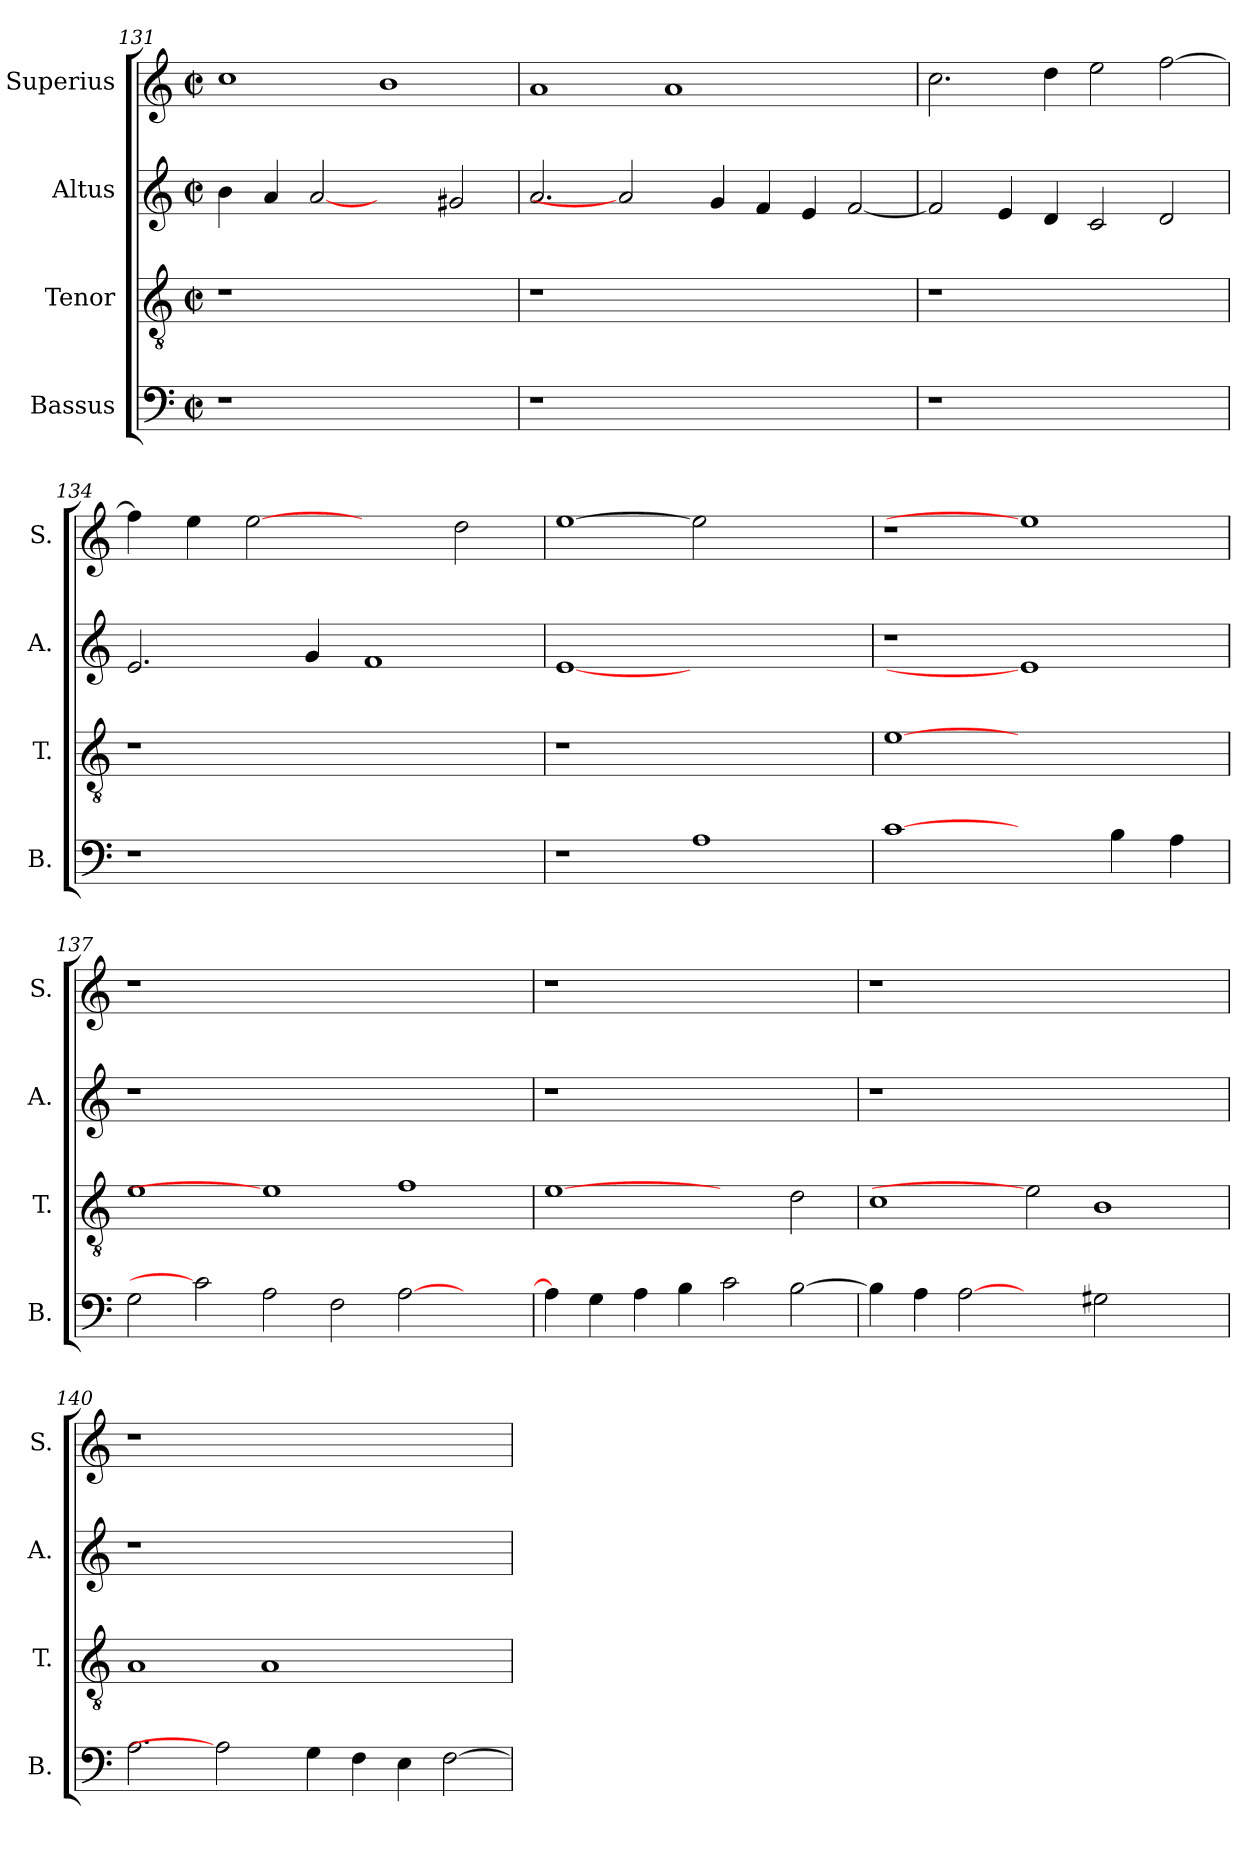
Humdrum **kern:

**kern	**kern	**kern	**kern
*part4	*part3	*part2	*part1
*staff4	*staff3	*staff2	*staff1
*I"Bassus	*I"Tenor	*I"Altus	*I"Superius
*I'B.	*I'T.	*I'A.	*I'S.
*clefF4	*clefGv2	*clefG2	*clefG2
*	*ITrd7c12	*	*
*k[]	*k[]	*k[]	*k[]
*C:	*C:	*C:	*C:
*M2/2	*M2/2	*M2/2	*M2/2
*met(c|)	*met(c|)	*met(c|)	*met(c|)
=131	=131	=131	=131
!LO:N:vis=1	!LO:N:vis=1	!	!
1r	1r	4bi\	1cci
.	.	4ai/	.
.	.	[2ai	.
1ryy	1ryy	2ryy	1bi
.	.	2g#Xi/	.
=132	=132	=132	=132
!LO:N:vis=1	!LO:N:vis=1	!	!
1r	1r	2.ai/	1ai
.	.	2ai]	.
1.ryy	1.ryy	.	1ai
.	.	4gi/	.
.	.	4fi/	.
.	.	4ei/	.
.	.	[<2fi/	2ryy
!!LO:LB:g=z
=133	=133	=133	=133
!LO:N:vis=1	!LO:N:vis=1	!	!
1r	1r	2fi/]	2.cci\
.	.	4ei/	.
.	.	4di/	4ddi\
1ryy	1ryy	2ci/	2eei\
.	.	2di/	[>2ffi\
=134	=134	=134	=134
!LO:N:vis=1	!LO:N:vis=1	!	!
1r	1r	2.ei/	4ffi\]
.	.	.	4eei\
.	.	.	[2eei
.	.	4gi/	.
1ryy	1ryy	1fi	2ryy
.	.	.	2ddi\
=135	=135	=135	=135
!	!LO:N:vis=1	!	!
1r	1r	[1ei	[1eei
1Ai	1ryy	1ryy	2eei]
.	.	.	2ryy
=136	=136	=136	=136
!	!	!LO:N:vis=1	!LO:N:vis=1
[1ci	[1Ei	1r	1r
2ryy	1ryy	1ei]	1eei]
4Bi\	.	.	.
4Ai\	.	.	.
=137	=137	=137	=137
!	!	!LO:N:vis=1	!LO:N:vis=1
2Gi\	1Ei	1r	1r
2ci]	.	.	.
2Ai\	1Ei]	0ryy	0ryy
2Fi\	.	.	.
[>2Ai\	1Fi	.	.
2ryy	.	.	.
!!LO:PB:g=z
=138	=138	=138	=138
!	!	!LO:N:vis=1	!LO:N:vis=1
4Ai\]	[1Ei	1r	1r
4Gi\	.	.	.
4Ai\	.	.	.
4Bi\	.	.	.
2ci\	2ryy	1ryy	1ryy
[>2Bi\	2Di\	.	.
=139	=139	=139	=139
!	!	!LO:N:vis=1	!LO:N:vis=1
4Bi\]	1Ci	1r	1r
4Ai\	.	.	.
[2Ai	.	.	.
2ryy	2Ei]	1.ryy	1.ryy
2G#Xi\	1BBi	.	.
2ryy	.	.	.
=140	=140	=140	=140
!	!	!LO:N:vis=1	!LO:N:vis=1
2.Ai\	1AAi	1r	1r
2Ai]	.	.	.
.	1AAi	1.ryy	1.ryy
4Gi\	.	.	.
4Fi\	.	.	.
4Ei\	.	.	.
[>2Fi\	2ryy	.	.
=	=	=	=
*-	*-	*-	*-
